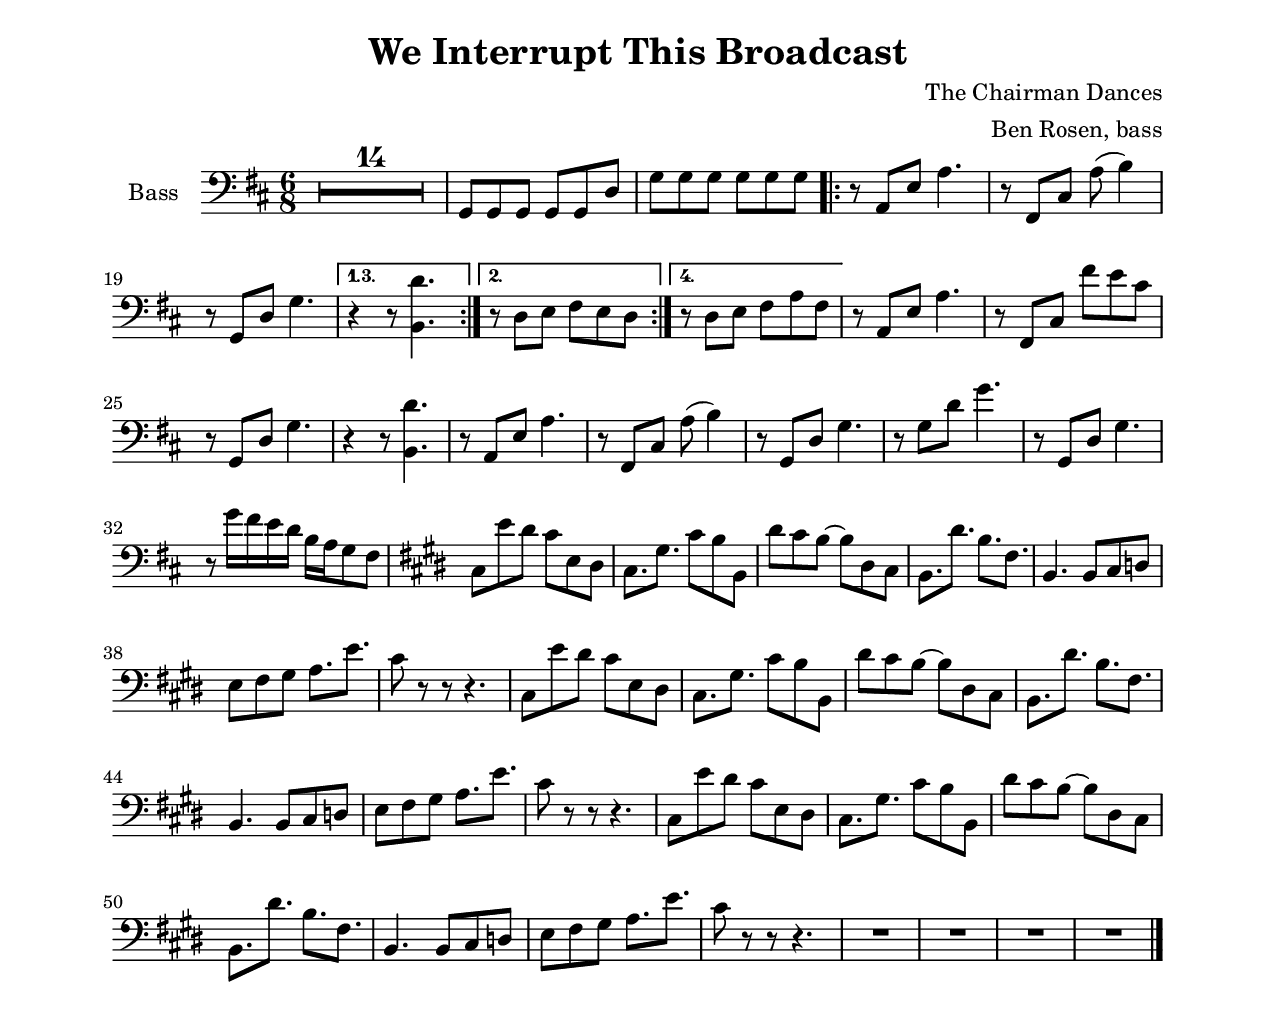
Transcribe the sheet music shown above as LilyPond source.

\version "2.24.0"

\include "settings.ily"

\header {
  title = "We Interrupt This Broadcast"
  composer = "The Chairman Dances"
  arranger = "Ben Rosen, bass"
}

music = \relative g, {
  \key d \major
  \time 6/8
  \clef "bass"

  \compressMMRests {
    R2 * 21 |
  }

  g8 g g g g d' |
  \repeat unfold 6 { g8 }

  \repeat volta 4 {
    r8 a, e' a4. |
    r8 fs, cs' a' ( b4 ) |
    r8 g, d' g4. |

    \alternative {
      \volta 1,3 {
        r4 r8 <b, d'>4. |
      }

      \volta 2 {
        r8 d e fs e d |
      }

      \volta 4 {
        r8 d e fs a fs |
      }
    }
  }

  r8 a, e' a4. |
  r8 fs, cs' fs' e cs |
  r8 g, d' g4. |
  r4 r8 <b, d'>4. |

  r8 a e' a4. |
  r8 fs, cs' a' ( b4 ) |
  r8 g, d' g4. |
  r8 g d' g4. |

  r8 g,, d' g4. |
  r8 g'16 fs e d b a g8 fs |

  \key cs \minor

  cs8 e' ds cs e, ds |
  cs8. gs' cs8 b b, |
  ds'8 cs b ~ b ds, cs |
  b8. ds' b fs |

  b,4. b8 cs d |
  e8 fs gs a8. e' |
  cs8 r r r4. |

  cs,8 e' ds cs e, ds |
  cs8. gs' cs8 b b, |
  ds'8 cs b ~ b ds, cs |
  b8. ds' b8. fs |

  b,4. b8 cs d |
  e8 fs gs a8. e' |
  cs8 r r r4. |

  cs,8 e' ds cs e, ds |
  cs8. gs' cs8 b b, |
  ds'8 cs b ~ b ds, cs |
  b8. ds' b8. fs |

  b,4. b8 cs d |
  e8 fs gs a8. e' |
  cs8 r r r4. |

  R1 * 3 |

  \bar "|."
}

\score {
  \new Staff \with {
    instrumentName = "Bass"
  } {
    \music
  }
}
